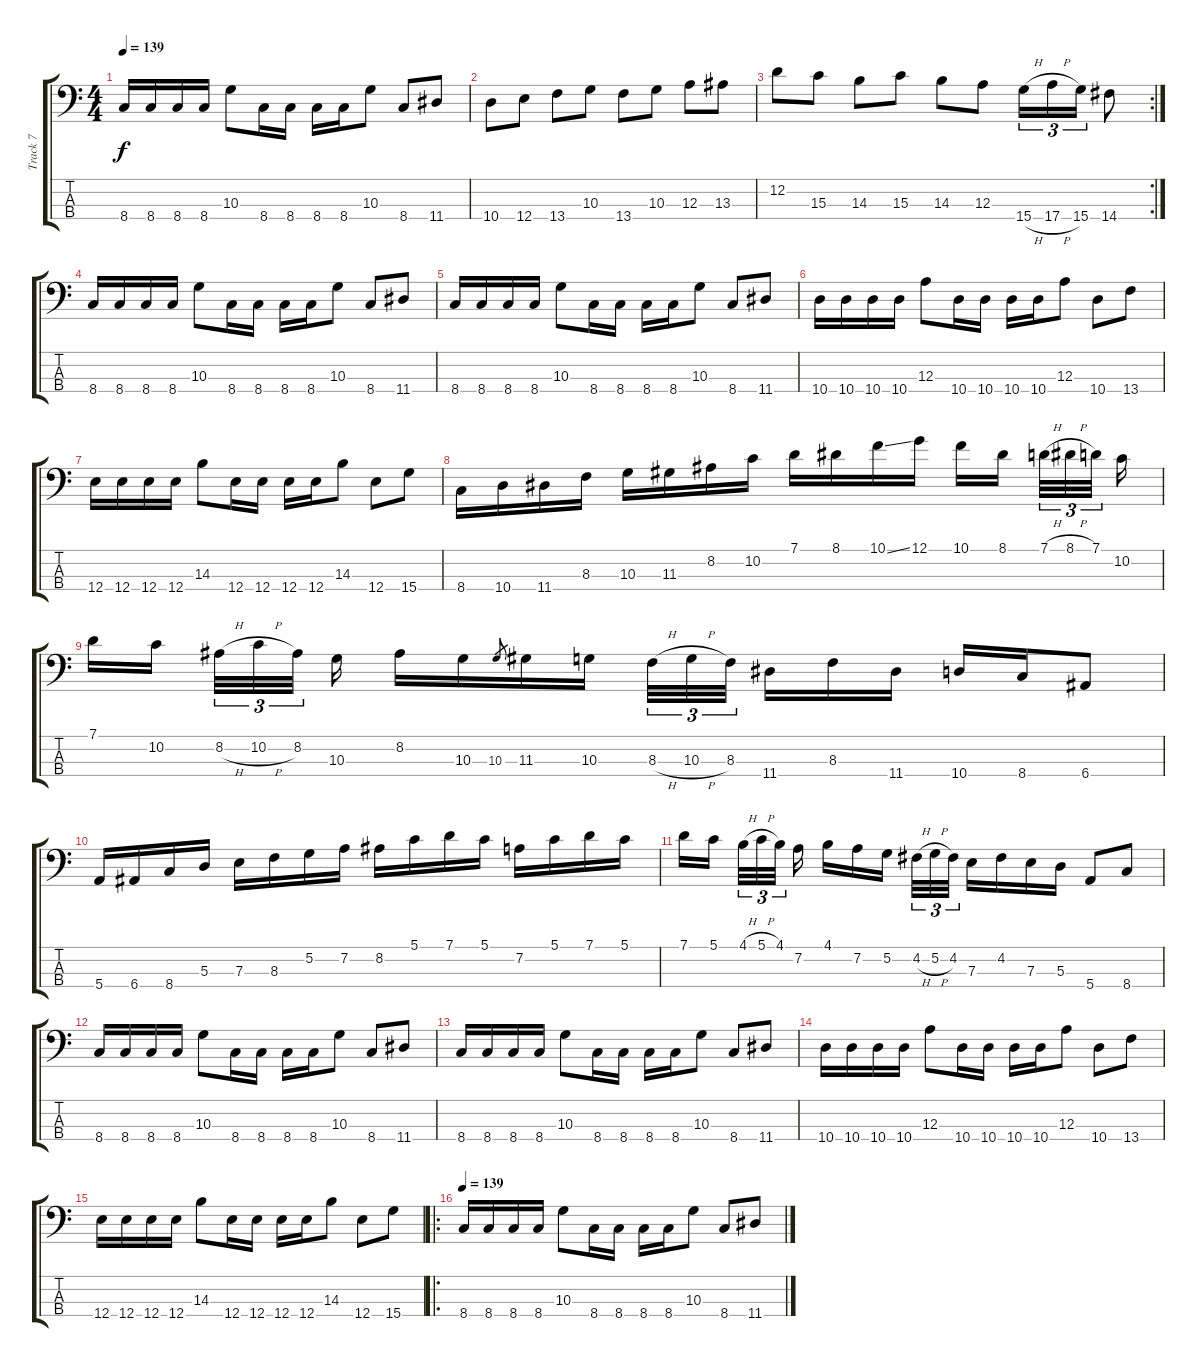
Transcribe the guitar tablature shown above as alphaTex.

\track ("Track 7" "Track 7") {instrument electricbassfinger}
\staff {score tabs}
\tuning (G2 D2 A1 E1) {hide}
\ts (4 4)
\tempo 139
\clef f4
\ks c
8.4.16{dy f} 8.4.16 8.4.16 8.4.16 10.3.8 8.4.16 8.4.16 8.4.16 8.4.16 10.3.8 8.4.8 11.4.8 |
10.4.8 12.4.8 13.4.8 10.3.8 13.4.8 10.3.8 12.3.8 13.3.8 |
\rc 2
12.2.8 15.3.8 14.3.8 15.3.8 14.3.8 12.3.8 15.4{h}.16{tu (3 2)} 17.4{h}.16{tu (3 2)} 15.4.16{tu (3 2)} 14.4.8 |
8.4.16 8.4.16 8.4.16 8.4.16 10.3.8 8.4.16 8.4.16 8.4.16 8.4.16 10.3.8 8.4.8 11.4.8 |
8.4.16 8.4.16 8.4.16 8.4.16 10.3.8 8.4.16 8.4.16 8.4.16 8.4.16 10.3.8 8.4.8 11.4.8 |
10.4.16{volume 16} 10.4.16 10.4.16 10.4.16 12.3.8 10.4.16 10.4.16 10.4.16 10.4.16 12.3.8 10.4.8 13.4.8 |
12.4.16 12.4.16 12.4.16 12.4.16 14.3.8 12.4.16 12.4.16 12.4.16 12.4.16 14.3.8 12.4.8 15.4.8 |
8.4.16 10.4.16 11.4.16 8.3.16 10.3.16 11.3.16 8.2.16 10.2.16 7.1.16 8.1.16 10.1{ss}.16 12.1.16 10.1.16 8.1.16 7.1{h}.32{tu (3 2)} 8.1{h}.32{tu (3 2)} 7.1.32{tu (3 2)} 10.2.16 |
7.1.16 10.2.16 8.2{h}.32{tu (3 2)} 10.2{h}.32{tu (3 2)} 8.2.32{tu (3 2)} 10.3.16 8.2.16 10.3.16 10.3.8{gr} 11.3.16 10.3.16 8.3{h}.32{tu (3 2)} 10.3{h}.32{tu (3 2)} 8.3.32{tu (3 2)} 11.4.16 8.3.16 11.4.16 10.4.16 8.4.16 6.4.8 |
5.4.16 6.4.16 8.4.16 5.3.16 7.3.16 8.3.16 5.2.16 7.2.16 8.2.16 5.1.16 7.1.16 5.1.16 7.2.16 5.1.16 7.1.16 5.1.16 |
7.1.16 5.1.16 4.1{h}.32{tu (3 2)} 5.1{h}.32{tu (3 2)} 4.1.32{tu (3 2)} 7.2.16 4.1.16 7.2.16 5.2.16 4.2{h}.32{tu (3 2)} 5.2{h}.32{tu (3 2)} 4.2.32{tu (3 2)} 7.3.16 4.2.16 7.3.16 5.3.16 5.4.8 8.4.8 |
8.4.16 8.4.16 8.4.16 8.4.16 10.3.8 8.4.16 8.4.16 8.4.16 8.4.16 10.3.8 8.4.8 11.4.8 |
8.4.16 8.4.16 8.4.16 8.4.16 10.3.8 8.4.16 8.4.16 8.4.16 8.4.16 10.3.8 8.4.8 11.4.8 |
10.4.16 10.4.16 10.4.16 10.4.16 12.3.8 10.4.16 10.4.16 10.4.16 10.4.16 12.3.8 10.4.8 13.4.8 |
12.4.16 12.4.16 12.4.16 12.4.16 14.3.8 12.4.16 12.4.16 12.4.16 12.4.16 14.3.8 12.4.8 15.4.8 |
\ro
\tempo 139
8.4.16 8.4.16 8.4.16 8.4.16 10.3.8 8.4.16 8.4.16 8.4.16 8.4.16 10.3.8 8.4.8 11.4.8
